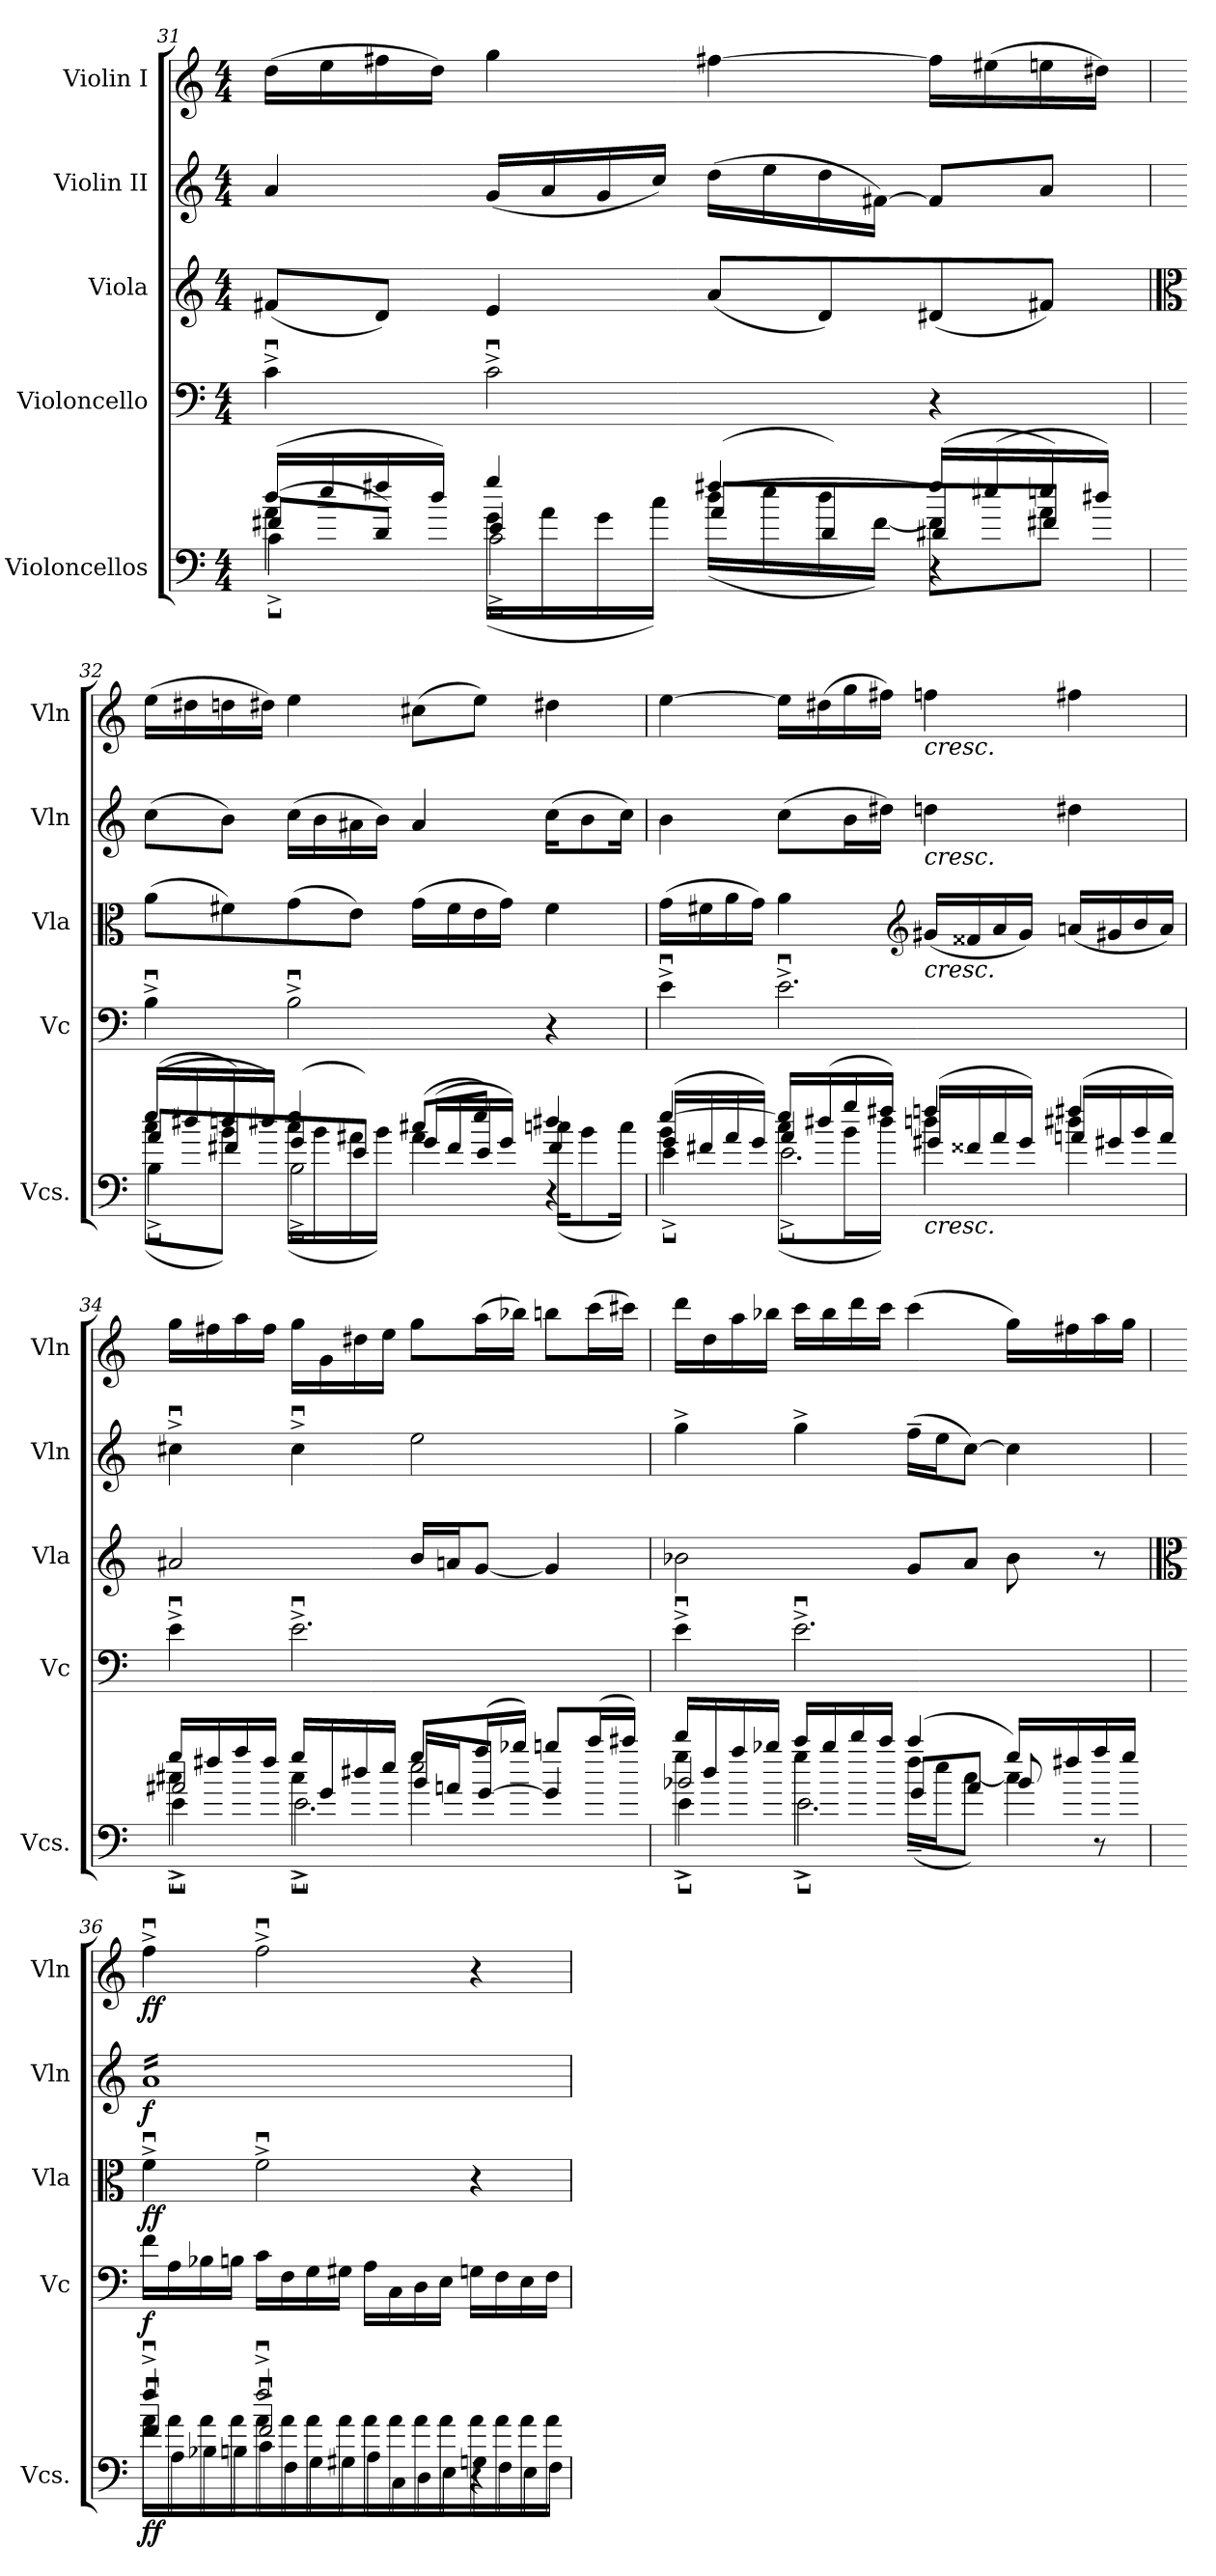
**kern	**dynam	**kern	**dynam	**kern	**dynam	**kern	**dynam	**kern	**dynam
*part5	*part5	*part4	*part4	*part3	*part3	*part2	*part2	*part1	*part1
*staff5	*staff5	*staff4	*staff4	*staff3	*staff3	*staff2	*staff2	*staff1	*staff1
*I"Violoncellos	*	*I"Violoncello	*	*I"Viola	*	*I"Violin II	*	*I"Violin I	*
*I'Vcs.	*	*I'Vc	*	*I'Vla	*	*I'Vln	*	*I'Vln	*
*clefF4	*	*clefF4	*	*clefG2	*	*clefG2	*	*clefG2	*
*k[]	*	*k[]	*	*k[]	*	*k[]	*	*k[]	*
*M4/4	*	*M4/4	*	*M4/4	*	*M4/4	*	*M4/4	*
=31	=31	=31	=31	=31	=31	=31	=31	=31	=31
*^	*	*	*	*	*	*	*	*	*
*	*^	*	*	*	*	*	*	*	*	*
*	*	*^	*	*	*	*	*	*	*	*	*
(16dd/LL	4a\	(8f#X/L	4cu^\	.	4cu^\	.	(8f#X/L	.	4a/	.	(16dd\LL	.
16ee/	.	.	.	.	.	.	.	.	.	.	16ee\	.
16ff#X/	.	8d/J)	.	.	.	.	8d/J)	.	.	.	16ff#X\	.
16dd/JJ)	.	.	.	.	.	.	.	.	.	.	16dd\JJ)	.
4gg/	(16g\LL	4e/	2cu^\	.	2cu^\	.	4e/	.	(16g/LL	.	4gg\	.
.	16a\	.	.	.	.	.	.	.	16a/	.	.	.
.	16g\	.	.	.	.	.	.	.	16g/	.	.	.
.	16cc\JJ)	.	.	.	.	.	.	.	16cc/JJ)	.	.	.
[4ff#X/	(16dd\LL	(8a/L	.	.	.	.	(8a/L	.	(16dd\LL	.	[4ff#X\	.
.	16ee\	.	.	.	.	.	.	.	16ee\	.	.	.
.	16dd\	8d/)	.	.	.	.	8d/)	.	16dd\	.	.	.
.	[16f#\JJ)	.	.	.	.	.	.	.	[16f#X\JJ)	.	.	.
16ff#/LL]	8f#\L]	(8d#X/	4r	.	4r	.	(8d#X/	.	8f#/L]	.	16ff#\LL]	.
(16ee#X/	.	.	.	.	.	.	.	.	.	.	(16ee#X\	.
16een/	8a\J	8f#X/J)	.	.	.	.	8f#X/J)	.	8a/J	.	16een\	.
16dd#X/JJ)	.	.	.	.	.	.	.	.	.	.	16dd#X\JJ)	.
!!LO:PB:g=z
=32	=32	=32	=32	=32	=32	=32	=32	=32	=32	=32	=32	=32
*	*	*	*	*	*	*	*clefC3	*	*	*	*	*
(16ee/LL	(8cc\L	(8a/L	4Bu^\	.	4Bu^\	.	(8a\L	.	(8cc\L	.	(16ee\LL	.
16dd#X/	.	.	.	.	.	.	.	.	.	.	16dd#X\	.
16ddn/	8b\J)	8f#X/)	.	.	.	.	8f#X\)	.	8b\J)	.	16ddn\	.
16dd#X/JJ)	.	.	.	.	.	.	.	.	.	.	16dd#X\JJ)	.
4ee/	(16cc\LL	(8g/	2Bu^\	.	2Bu^\	.	(8g\	.	(16cc\LL	.	4ee\	.
.	16b\	.	.	.	.	.	.	.	16b\	.	.	.
.	16a#X\	8e/J)	.	.	.	.	8e\J)	.	16a#X\	.	.	.
.	16b\JJ)	.	.	.	.	.	.	.	16b\JJ)	.	.	.
(8cc#X/L	4a#\	(16g/LL	.	.	.	.	(16g\LL	.	4a#/	.	(8cc#X\L	.
.	.	16f#/	.	.	.	.	16f#\	.	.	.	.	.
8ee/J)	.	16e/	.	.	.	.	16e\	.	.	.	8ee\J)	.
.	.	16g/JJ)	.	.	.	.	16g\JJ)	.	.	.	.	.
4dd#X/	(16ccn\KL	4f#/	4r	.	4r	.	4f#\	.	(16cc\KL	.	4dd#X\	.
.	8b\	.	.	.	.	.	.	.	8b\	.	.	.
.	16cc\Jk)	.	.	.	.	.	.	.	16cc\Jk)	.	.	.
!!LO:LB:g=z
=33	=33	=33	=33	=33	=33	=33	=33	=33	=33	=33	=33	=33
[4ee/	4b\	(16g/LL	4eu^\	.	4eu^\	.	(16g\LL	.	4b\	.	[4ee\	.
.	.	16f#X/	.	.	.	.	16f#X\	.	.	.	.	.
.	.	16a/	.	.	.	.	16a\	.	.	.	.	.
.	.	16g/JJ)	.	.	.	.	16g\JJ)	.	.	.	.	.
16ee/LL]	(8cc\L	4a/	2.eu^\	.	2.eu^\	.	4a\	.	(8cc\L	.	16ee\LL]	.
(16dd#X/	.	.	.	.	.	.	.	.	.	.	(16dd#X\	.
16gg/	16b\L	.	.	.	.	.	.	.	16b\L	.	16gg\	.
16ff#X/JJ)	16dd#\JJ)	.	.	.	.	.	.	.	16dd#X\JJ)	.	16ff#X\JJ)	.
*	*	*	*	*	*	*	*clefG2	*	*	*	*	*
!	!	!	!	!	!	!	!	!	!	!	!LO:TX:b:i:t=cresc.	!
!	!	!	!	!	!	!	!	!	!LO:TX:b:i:t=cresc.	!	!	!
!	!	!	!	!	!	!	!LO:TX:b:i:t=cresc.	!	!	!	!	!
!LO:TX:b:i:t=cresc.	!	!	!	!	!	!	!	!	!	!	!	!
4ffn/	4ddn\	(16g#X/LL	.	.	.	.	(16g#X/LL	.	4ddn\	.	4ffn\	.
.	.	16f##X/	.	.	.	.	16f##X/	.	.	.	.	.
.	.	16a/	.	.	.	.	16a/	.	.	.	.	.
.	.	16g#/JJ)	.	.	.	.	16g#/JJ)	.	.	.	.	.
4ff#X/	4dd#X\	(16an/LL	.	.	.	.	(16an/LL	.	4dd#X\	.	4ff#X\	.
.	.	16g#X/	.	.	.	.	16g#X/	.	.	.	.	.
.	.	16b/	.	.	.	.	16b/	.	.	.	.	.
.	.	16a/JJ)	.	.	.	.	16a/JJ)	.	.	.	.	.
=34	=34	=34	=34	=34	=34	=34	=34	=34	=34	=34	=34	=34
16gg/LL	4cc#Xu^\	2a#X/	4eu^\	.	4eu^\	.	2a#X/	.	4cc#Xu^\	.	16gg\LL	.
16ff#X/	.	.	.	.	.	.	.	.	.	.	16ff#X\	.
16aa/	.	.	.	.	.	.	.	.	.	.	16aa\	.
16ff#/JJ	.	.	.	.	.	.	.	.	.	.	16ff#\JJ	.
16gg/LL	4cc#u^\	.	2.eu^\	.	2.eu^\	.	.	.	4cc#u^\	.	16gg\LL	.
16g/	.	.	.	.	.	.	.	.	.	.	16g\	.
16dd#X/	.	.	.	.	.	.	.	.	.	.	16dd#X\	.
16ee/JJ	.	.	.	.	.	.	.	.	.	.	16ee\JJ	.
8gg/L	2ee\	16b/LL	.	.	.	.	16b/LL	.	2ee\	.	8gg\L	.
.	.	16an/J	.	.	.	.	16an/J	.	.	.	.	.
(16aa/L	.	[8g/J	.	.	.	.	[8g/J	.	.	.	(16aa\L	.
16bb-X/JJ)	.	.	.	.	.	.	.	.	.	.	16bb-X\JJ)	.
8bbn/L	.	4g/]	.	.	.	.	4g/]	.	.	.	8bbn\L	.
(16ccc/L	.	.	.	.	.	.	.	.	.	.	(16ccc\L	.
16ccc#X/JJ)	.	.	.	.	.	.	.	.	.	.	16ccc#X\JJ)	.
!!LO:PB:g=z
=35	=35	=35	=35	=35	=35	=35	=35	=35	=35	=35	=35	=35
16ddd/LL	4gg^\	2b-X/	4eu^\	.	4eu^\	.	2b-X\	.	4gg^\	.	16ddd\LL	.
16dd/	.	.	.	.	.	.	.	.	.	.	16dd\	.
16aa/	.	.	.	.	.	.	.	.	.	.	16aa\	.
16bb-X/JJ	.	.	.	.	.	.	.	.	.	.	16bb-X\JJ	.
16ccc/LL	4gg^\	.	2.eu^\	.	2.eu^\	.	.	.	4gg^\	.	16ccc\LL	.
16bb-/	.	.	.	.	.	.	.	.	.	.	16bb-\	.
16ddd/	.	.	.	.	.	.	.	.	.	.	16ddd\	.
16ccc/JJ	.	.	.	.	.	.	.	.	.	.	16ccc\JJ	.
(4ccc/	(16ff~\LL	8g/L	.	.	.	.	8g/L	.	(16ff~\LL	.	(4ccc\	.
.	16ee\J	.	.	.	.	.	.	.	16ee\J	.	.	.
.	[8cc\J)	8a/J	.	.	.	.	8a/J	.	[8cc\J)	.	.	.
16gg/LL)	4cc\]	8b-/	.	.	.	.	8b-\	.	4cc\]	.	16gg\LL)	.
16ff#X/	.	.	.	.	.	.	.	.	.	.	16ff#X\	.
16aa/	.	8r	.	.	.	.	8r	.	.	.	16aa\	.
16gg/JJ	.	.	.	.	.	.	.	.	.	.	16gg\JJ	.
=36	=36	=36	=36	=36	=36	=36	=36	=36	=36	=36	=36	=36
*	*	*	*	*	*	*	*clefC3	*	*	*	*	*
!	!	!	!	!LO:DY:b	!	!LO:DY:b	!	!LO:DY:b	!	!LO:DY:b	!	!LO:DY:b
*tremolo	*	*	*	*	*	*	*	*	*	*	*	*
*	*	*	*	*	*	*	*	*	*tremolo	*	*	*
4ffu^/	16aLL	4fu^/	16f\LL	ff	16f\LL	f	4fu^\	ff	16aLL	f	4ffu^\	ff
.	16a	.	16A\	.	16A\	.	.	.	16a	.	.	.
.	16a	.	16B-X\	.	16B-X\	.	.	.	16a	.	.	.
.	16a	.	16Bn\JJ	.	16Bn\JJ	.	.	.	16a	.	.	.
2ffu^/	16a	2fu^/	16c\LL	.	16c\LL	.	2fu^\	.	16a	.	2ffu^\	.
.	16a	.	16F\	.	16F\	.	.	.	16a	.	.	.
.	16a	.	16G\	.	16G\	.	.	.	16a	.	.	.
.	16a	.	16G#X\JJ	.	16G#X\JJ	.	.	.	16a	.	.	.
.	16a	.	16A\LL	.	16A\LL	.	.	.	16a	.	.	.
.	16a	.	16C\	.	16C\	.	.	.	16a	.	.	.
.	16a	.	16D\	.	16D\	.	.	.	16a	.	.	.
.	16a	.	16E\JJ	.	16E\JJ	.	.	.	16a	.	.	.
4r	16a	4r	16Gn\LL	.	16Gn\LL	.	4r	.	16a	.	4r	.
.	16a	.	16F\	.	16F\	.	.	.	16a	.	.	.
.	16a	.	16E\	.	16E\	.	.	.	16a	.	.	.
.	16aJJ	.	16F\JJ	.	16F\JJ	.	.	.	16aJJ	.	.	.
*	*	*	*	*	*	*	*	*	*Xtremolo	*	*	*
*Xtremolo	*	*	*	*	*	*	*	*	*	*	*	*
*v	*v	*v	*v	*	*	*	*	*	*	*	*	*
=	=	=	=	=	=	=	=	=	=
*-	*-	*-	*-	*-	*-	*-	*-	*-	*-
